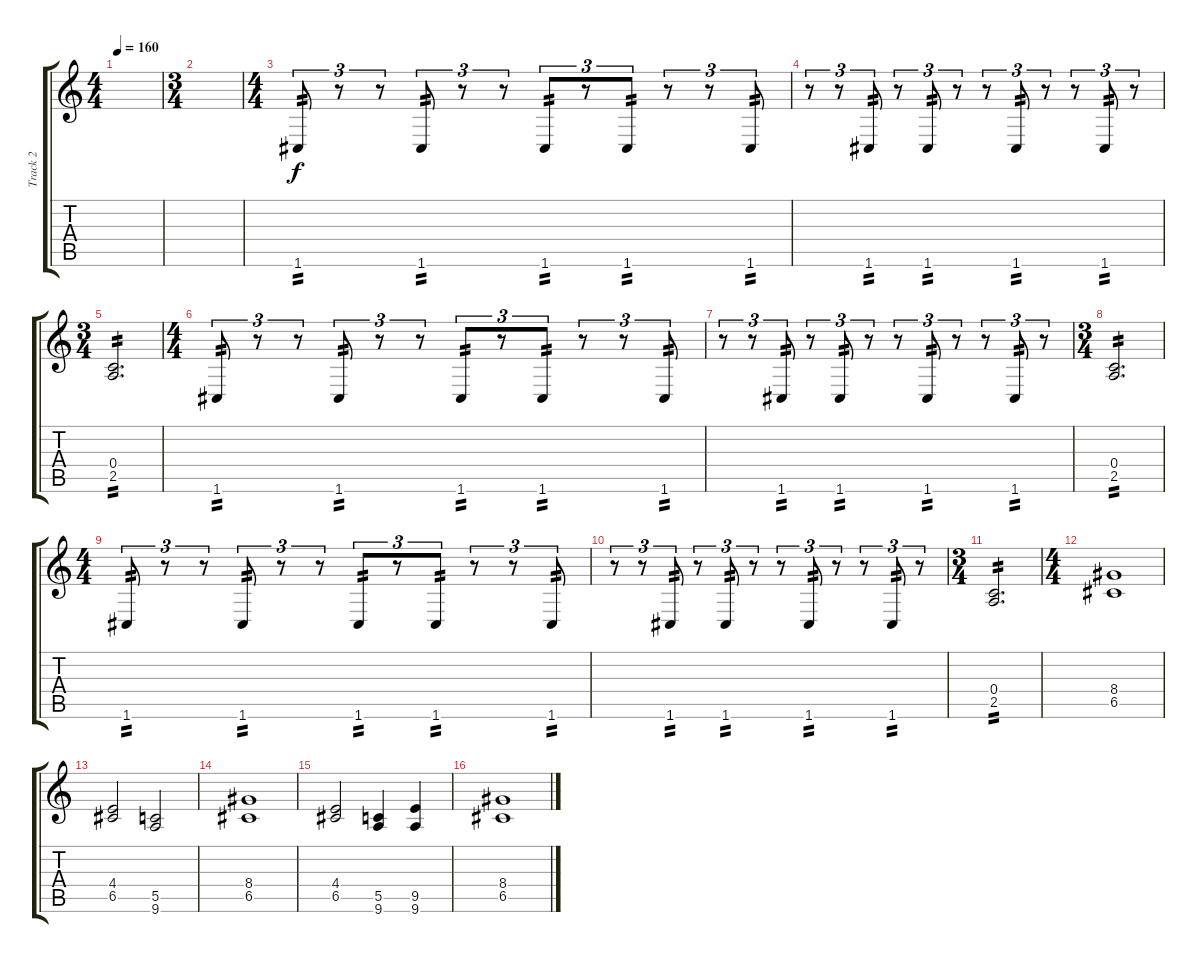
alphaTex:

\track ("Track 2" "Track 2") {instrument distortionguitar}
\staff {score tabs}
\tuning (D4 A3 F3 C3 G2 C2) {hide}
\ts (4 4)
\tempo 160
\clef g2
\ks c
|
\ts (3 4)
|
\ts (4 4)
1.6.8{tu (3 2) tp 2} r.8{tu (3 2)} r.8{tu (3 2)} 1.6.8{tu (3 2) tp 2} r.8{tu (3 2)} r.8{tu (3 2)} 1.6.8{tu (3 2) tp 2} r.8{tu (3 2)} 1.6.8{tu (3 2) tp 2} r.8{tu (3 2)} r.8{tu (3 2)} 1.6.8{tu (3 2) tp 2} |
r.8{tu (3 2)} r.8{tu (3 2)} 1.6.8{tu (3 2) tp 2} r.8{tu (3 2)} 1.6.8{tu (3 2) tp 2} r.8{tu (3 2)} r.8{tu (3 2)} 1.6.8{tu (3 2) tp 2} r.8{tu (3 2)} r.8{tu (3 2)} 1.6.8{tu (3 2) tp 2} r.8{tu (3 2)} |
\ts (3 4)
(0.4 2.5).2{d tp 2} |
\ts (4 4)
1.6.8{tu (3 2) tp 2} r.8{tu (3 2)} r.8{tu (3 2)} 1.6.8{tu (3 2) tp 2} r.8{tu (3 2)} r.8{tu (3 2)} 1.6.8{tu (3 2) tp 2} r.8{tu (3 2)} 1.6.8{tu (3 2) tp 2} r.8{tu (3 2)} r.8{tu (3 2)} 1.6.8{tu (3 2) tp 2} |
r.8{tu (3 2)} r.8{tu (3 2)} 1.6.8{tu (3 2) tp 2} r.8{tu (3 2)} 1.6.8{tu (3 2) tp 2} r.8{tu (3 2)} r.8{tu (3 2)} 1.6.8{tu (3 2) tp 2} r.8{tu (3 2)} r.8{tu (3 2)} 1.6.8{tu (3 2) tp 2} r.8{tu (3 2)} |
\ts (3 4)
(0.4 2.5).2{d tp 2} |
\ts (4 4)
1.6.8{tu (3 2) tp 2} r.8{tu (3 2)} r.8{tu (3 2)} 1.6.8{tu (3 2) tp 2} r.8{tu (3 2)} r.8{tu (3 2)} 1.6.8{tu (3 2) tp 2} r.8{tu (3 2)} 1.6.8{tu (3 2) tp 2} r.8{tu (3 2)} r.8{tu (3 2)} 1.6.8{tu (3 2) tp 2} |
r.8{tu (3 2)} r.8{tu (3 2)} 1.6.8{tu (3 2) tp 2} r.8{tu (3 2)} 1.6.8{tu (3 2) tp 2} r.8{tu (3 2)} r.8{tu (3 2)} 1.6.8{tu (3 2) tp 2} r.8{tu (3 2)} r.8{tu (3 2)} 1.6.8{tu (3 2) tp 2} r.8{tu (3 2)} |
\ts (3 4)
(0.4 2.5).2{d tp 2} |
\ts (4 4)
(8.4 6.5).1 |
(4.4 6.5).2 (5.5 9.6).2 |
(8.4 6.5).1 |
(4.4 6.5).2 (5.5 9.6).4 (9.5 9.6).4 |
(8.4 6.5).1
